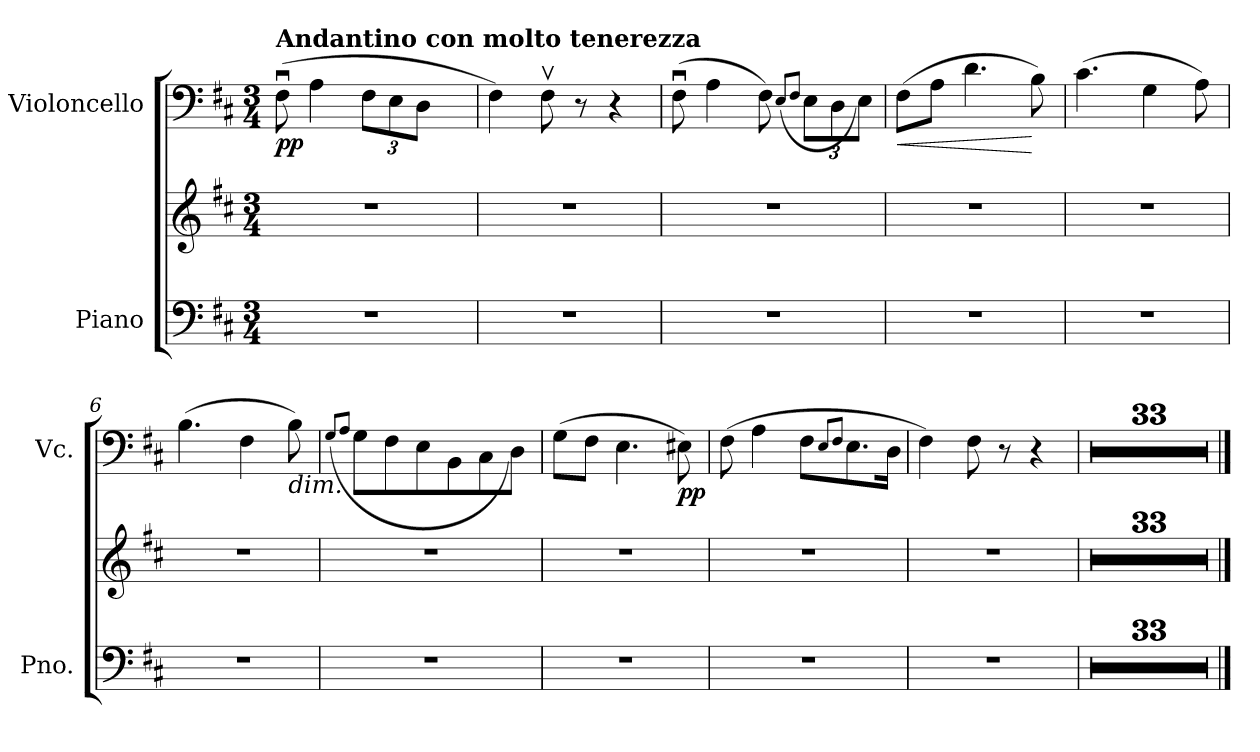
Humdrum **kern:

**kern	**kern	**kern	**dynam
*part2	*part2	*part1	*part1
*staff3	*staff2	*staff1	*staff1
*I"Piano	*	*I"Violoncello	*
*I'Pno.	*	*I'Vc.	*
*stria5	*stria5	*	*
*clefF4	*clefG2	*clefF4	*
*k[f#c#]	*k[f#c#]	*k[f#c#]	*
*M3/4	*M3/4	*M3/4	*
=1	=1	=1	=1
!	!	!LO:TX:a:B:t=Andantino con molto tenerezza	!
!	!	!	!LO:DY:b
2.r	2.r	(>8F#u\	pp
.	.	4A\	.
*	*	*Xbrackettup	*
.	.	12F#\L	.
.	.	12E\	.
.	.	12D\J	.
.	.	8ryy	.
=2	=2	=2	=2
2.r	2.r	4F#\)	.
.	.	8F#v\	.
.	.	8r	.
.	.	4r	.
=3	=3	=3	=3
2.r	2.r	(>8F#u\	.
.	.	4A\	.
.	.	8F#\)	.
.	.	(>8qE/L	.
.	.	8qF#/J	.
.	.	12E\L	.
.	.	12D\	.
.	.	12E\J)	.
=4	=4	=4	=4
!	!	!	!LO:HP:b
2.r	2.r	(>8F#\L	<
.	.	8A\J	.
.	.	4.d\	.
.	.	8B\)	[
=5	=5	=5	=5
2.r	2.r	(>4.c#\	.
.	.	4G\	.
.	.	8A\)	.
=6	=6	=6	=6
2.r	2.r	(>4.B\	.
.	.	4F#\	.
!	!	!LO:TX:b:i:t=dim.	!
.	.	8B\)	.
!!LO:LB:g=z
=7	=7	=7	=7
.	.	(>8qG/L	.
.	.	8qA/J	.
2.r	2.r	8G\L	.
.	.	8F#\	.
.	.	8E\	.
.	.	8BB\	.
.	.	8C#\	.
.	.	8D\J)	.
=8	=8	=8	=8
2.r	2.r	(>8G\L	.
.	.	8F#\J	.
.	.	4.E\	.
!	!	!	!LO:DY:b
.	.	8E#X\)	pp
=9	=9	=9	=9
2.r	2.r	(>8F#\	.
.	.	4A\	.
.	.	8F#\L	.
.	.	8qE/L	.
.	.	8qF#/J	.
.	.	8.E\	.
.	.	16D\Jk	.
=10	=10	=10	=10
2.r	2.r	4F#\)	.
.	.	8F#\	.
.	.	8r	.
.	.	4r	.
=11	=11	=11	=11
2.r	2.r	2.r	.
=12	=12	=12	=12
2.r	2.r	2.r	.
=13	=13	=13	=13
2.r	2.r	2.r	.
!!LO:LB:g=z
=14	=14	=14	=14
2.r	2.r	2.r	.
=15	=15	=15	=15
2.r	2.r	2.r	.
=16	=16	=16	=16
2.r	2.r	2.r	.
=17	=17	=17	=17
2.r	2.r	2.r	.
=18	=18	=18	=18
2.r	2.r	2.r	.
=19	=19	=19	=19
2.r	2.r	2.r	.
=20	=20	=20	=20
2.r	2.r	2.r	.
=21	=21	=21	=21
2.r	2.r	2.r	.
=22	=22	=22	=22
2.r	2.r	2.r	.
=23	=23	=23	=23
2.r	2.r	2.r	.
=24	=24	=24	=24
2.r	2.r	2.r	.
=25	=25	=25	=25
2.r	2.r	2.r	.
!!LO:LB:g=z
=26	=26	=26	=26
2.r	2.r	2.r	.
=27	=27	=27	=27
2.r	2.r	2.r	.
=28	=28	=28	=28
2.r	2.r	2.r	.
=29	=29	=29	=29
2.r	2.r	2.r	.
=30	=30	=30	=30
2.r	2.r	2.r	.
=31	=31	=31	=31
2.r	2.r	2.r	.
=32	=32	=32	=32
2.r	2.r	2.r	.
=33	=33	=33	=33
2.r	2.r	2.r	.
=34	=34	=34	=34
2.r	2.r	2.r	.
=35	=35	=35	=35
2.r	2.r	2.r	.
=36	=36	=36	=36
2.r	2.r	2.r	.
=37	=37	=37	=37
2.r	2.r	2.r	.
!!LO:LB:g=z
=38	=38	=38	=38
2.r	2.r	2.r	.
=39	=39	=39	=39
2.r	2.r	2.r	.
=40	=40	=40	=40
2.r	2.r	2.r	.
=41	=41	=41	=41
2.r	2.r	2.r	.
=42	=42	=42	=42
2.r	2.r	2.r	.
=43	=43	=43	=43
2.r	2.r	2.r	.
==	==	==	==
*-	*-	*-	*-
